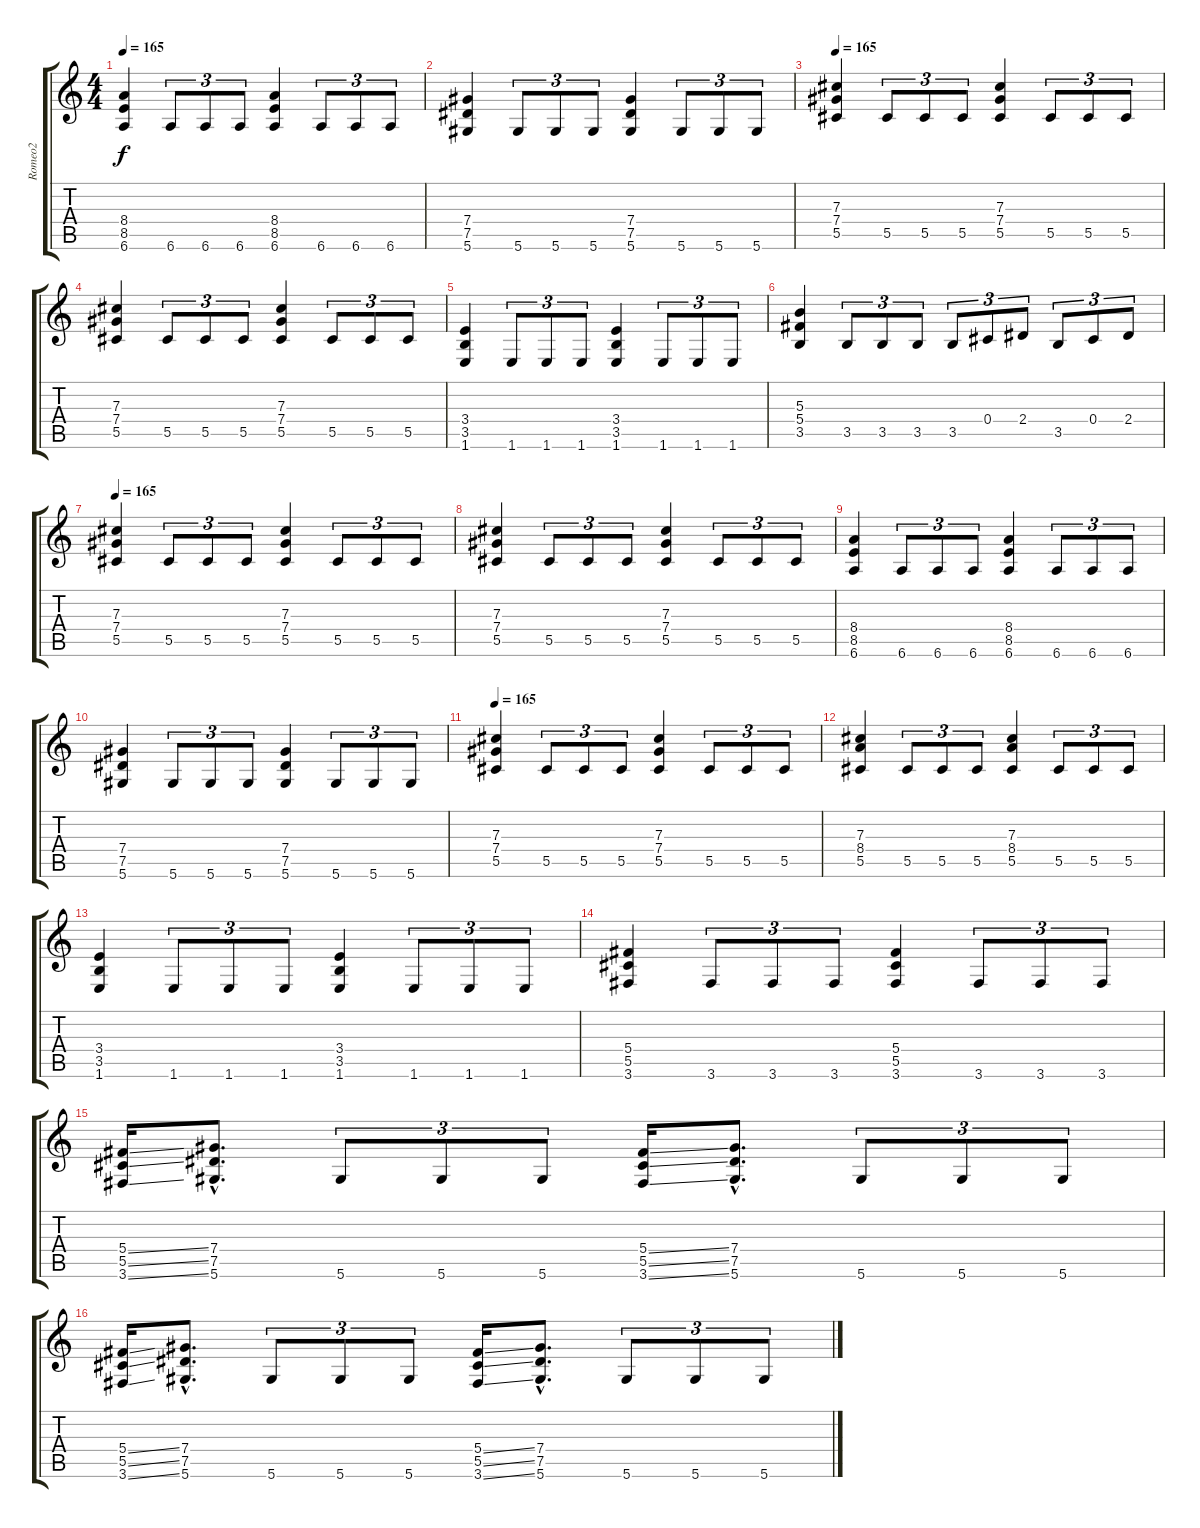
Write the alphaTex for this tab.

\track ("Romeo2" "Romeo2") {instrument distortionguitar}
\staff {score tabs}
\tuning (Eb4 Bb3 Gb3 Db3 Ab2 Eb2) {hide}
\ts (4 4)
\tempo 165
\clef g2
\ks c
(8.4 8.5 6.6).4{dy f} 6.6.8{tu (3 2)} 6.6.8{tu (3 2)} 6.6.8{tu (3 2)} (8.4 8.5 6.6).4 6.6.8{tu (3 2)} 6.6.8{tu (3 2)} 6.6.8{tu (3 2)} |
(7.4 7.5 5.6).4 5.6.8{tu (3 2)} 5.6.8{tu (3 2)} 5.6.8{tu (3 2)} (7.4 7.5 5.6).4 5.6.8{tu (3 2)} 5.6.8{tu (3 2)} 5.6.8{tu (3 2)} |
\tempo 165
(7.3 7.4 5.5).4 5.5.8{tu (3 2)} 5.5.8{tu (3 2)} 5.5.8{tu (3 2)} (7.3 7.4 5.5).4 5.5.8{tu (3 2)} 5.5.8{tu (3 2)} 5.5.8{tu (3 2)} |
(7.3 7.4 5.5).4 5.5.8{tu (3 2)} 5.5.8{tu (3 2)} 5.5.8{tu (3 2)} (7.3 7.4 5.5).4 5.5.8{tu (3 2)} 5.5.8{tu (3 2)} 5.5.8{tu (3 2)} |
(3.4 3.5 1.6).4 1.6.8{tu (3 2)} 1.6.8{tu (3 2)} 1.6.8{tu (3 2)} (3.4 3.5 1.6).4 1.6.8{tu (3 2)} 1.6.8{tu (3 2)} 1.6.8{tu (3 2)} |
(5.3 5.4 3.5).4 3.5.8{tu (3 2)} 3.5.8{tu (3 2)} 3.5.8{tu (3 2)} 3.5.8{tu (3 2)} 0.4.8{tu (3 2)} 2.4.8{tu (3 2)} 3.5.8{tu (3 2)} 0.4.8{tu (3 2)} 2.4.8{tu (3 2)} |
\tempo 165
(7.3 7.4 5.5).4 5.5.8{tu (3 2)} 5.5.8{tu (3 2)} 5.5.8{tu (3 2)} (7.3 7.4 5.5).4 5.5.8{tu (3 2)} 5.5.8{tu (3 2)} 5.5.8{tu (3 2)} |
(7.3 7.4 5.5).4 5.5.8{tu (3 2)} 5.5.8{tu (3 2)} 5.5.8{tu (3 2)} (7.3 7.4 5.5).4 5.5.8{tu (3 2)} 5.5.8{tu (3 2)} 5.5.8{tu (3 2)} |
(8.4 8.5 6.6).4 6.6.8{tu (3 2)} 6.6.8{tu (3 2)} 6.6.8{tu (3 2)} (8.4 8.5 6.6).4 6.6.8{tu (3 2)} 6.6.8{tu (3 2)} 6.6.8{tu (3 2)} |
(7.4 7.5 5.6).4 5.6.8{tu (3 2)} 5.6.8{tu (3 2)} 5.6.8{tu (3 2)} (7.4 7.5 5.6).4 5.6.8{tu (3 2)} 5.6.8{tu (3 2)} 5.6.8{tu (3 2)} |
\tempo 165
(7.3 7.4 5.5).4 5.5.8{tu (3 2)} 5.5.8{tu (3 2)} 5.5.8{tu (3 2)} (7.3 7.4 5.5).4 5.5.8{tu (3 2)} 5.5.8{tu (3 2)} 5.5.8{tu (3 2)} |
(7.3 8.4 5.5).4 5.5.8{tu (3 2)} 5.5.8{tu (3 2)} 5.5.8{tu (3 2)} (7.3 8.4 5.5).4 5.5.8{tu (3 2)} 5.5.8{tu (3 2)} 5.5.8{tu (3 2)} |
(3.4 3.5 1.6).4 1.6.8{tu (3 2)} 1.6.8{tu (3 2)} 1.6.8{tu (3 2)} (3.4 3.5 1.6).4 1.6.8{tu (3 2)} 1.6.8{tu (3 2)} 1.6.8{tu (3 2)} |
(5.4 5.5 3.6).4 3.6.8{tu (3 2)} 3.6.8{tu (3 2)} 3.6.8{tu (3 2)} (5.4 5.5 3.6).4 3.6.8{tu (3 2)} 3.6.8{tu (3 2)} 3.6.8{tu (3 2)} |
(5.4{ss} 5.5{ss} 3.6{ss}).16 (7.4{hac} 7.5{hac} 5.6{hac}).8{d} 5.6.8{tu (3 2)} 5.6.8{tu (3 2)} 5.6.8{tu (3 2)} (5.4{ss} 5.5{ss} 3.6{ss}).16 (7.4{hac} 7.5{hac} 5.6{hac}).8{d} 5.6.8{tu (3 2)} 5.6.8{tu (3 2)} 5.6.8{tu (3 2)} |
(5.4{ss} 5.5{ss} 3.6{ss}).16 (7.4{hac} 7.5{hac} 5.6{hac}).8{d} 5.6.8{tu (3 2)} 5.6.8{tu (3 2)} 5.6.8{tu (3 2)} (5.4{ss} 5.5{ss} 3.6{ss}).16 (7.4{hac} 7.5{hac} 5.6{hac}).8{d} 5.6.8{tu (3 2)} 5.6.8{tu (3 2)} 5.6.8{tu (3 2)}
